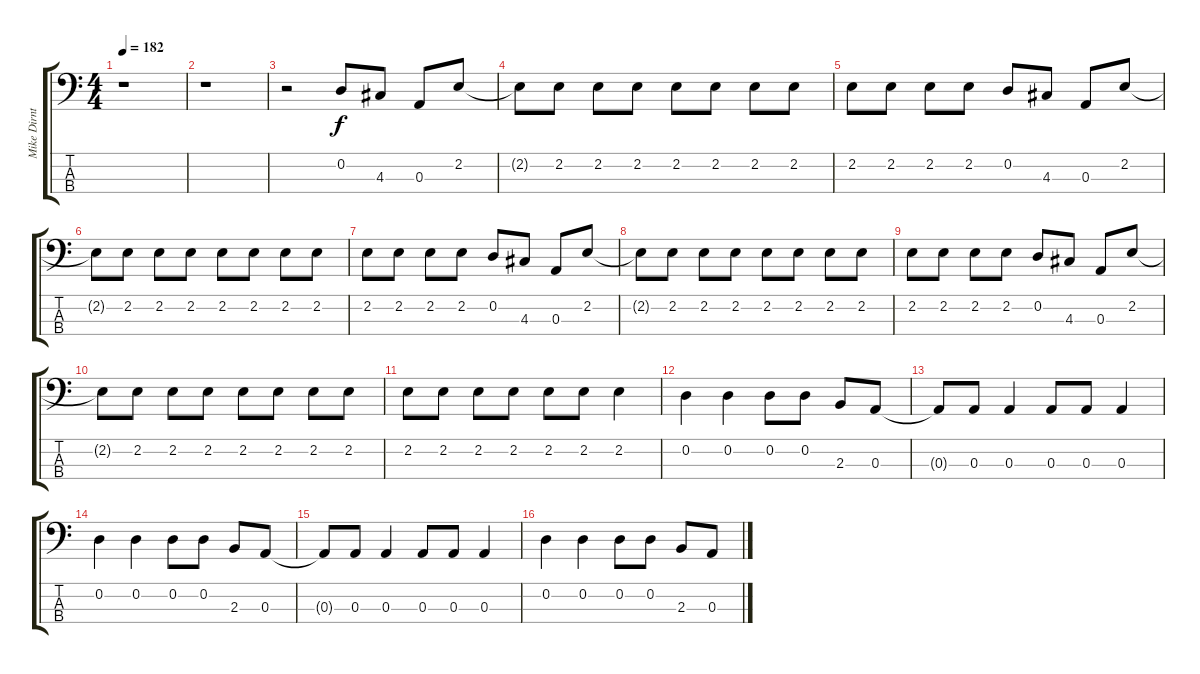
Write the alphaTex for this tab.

\track ("Mike Dirnt(Bass)" "Mike Dirnt") {instrument electricbasspick}
\staff {score tabs}
\tuning (G2 D2 A1 E1) {hide}
\ts (4 4)
\tempo 182
\clef f4
\ks c
r.1{dy f} |
r.1 |
r.2 0.2.8 4.3.8 0.3.8 2.2.8 |
2.2{t}.8 2.2.8 2.2.8 2.2.8 2.2.8 2.2.8 2.2.8 2.2.8 |
2.2.8 2.2.8 2.2.8 2.2.8 0.2.8 4.3.8 0.3.8 2.2.8 |
2.2{t}.8 2.2.8 2.2.8 2.2.8 2.2.8 2.2.8 2.2.8 2.2.8 |
2.2.8 2.2.8 2.2.8 2.2.8 0.2.8 4.3.8 0.3.8 2.2.8 |
2.2{t}.8 2.2.8 2.2.8 2.2.8 2.2.8 2.2.8 2.2.8 2.2.8 |
2.2.8 2.2.8 2.2.8 2.2.8 0.2.8 4.3.8 0.3.8 2.2.8 |
2.2{t}.8 2.2.8 2.2.8 2.2.8 2.2.8 2.2.8 2.2.8 2.2.8 |
2.2.8 2.2.8 2.2.8 2.2.8 2.2.8 2.2.8 2.2.4 |
0.2.4 0.2.4 0.2.8 0.2.8 2.3.8 0.3.8 |
0.3{t}.8 0.3.8 0.3.4 0.3.8 0.3.8 0.3.4 |
0.2.4 0.2.4 0.2.8 0.2.8 2.3.8 0.3.8 |
0.3{t}.8 0.3.8 0.3.4 0.3.8 0.3.8 0.3.4 |
0.2.4 0.2.4 0.2.8 0.2.8 2.3.8 0.3.8
